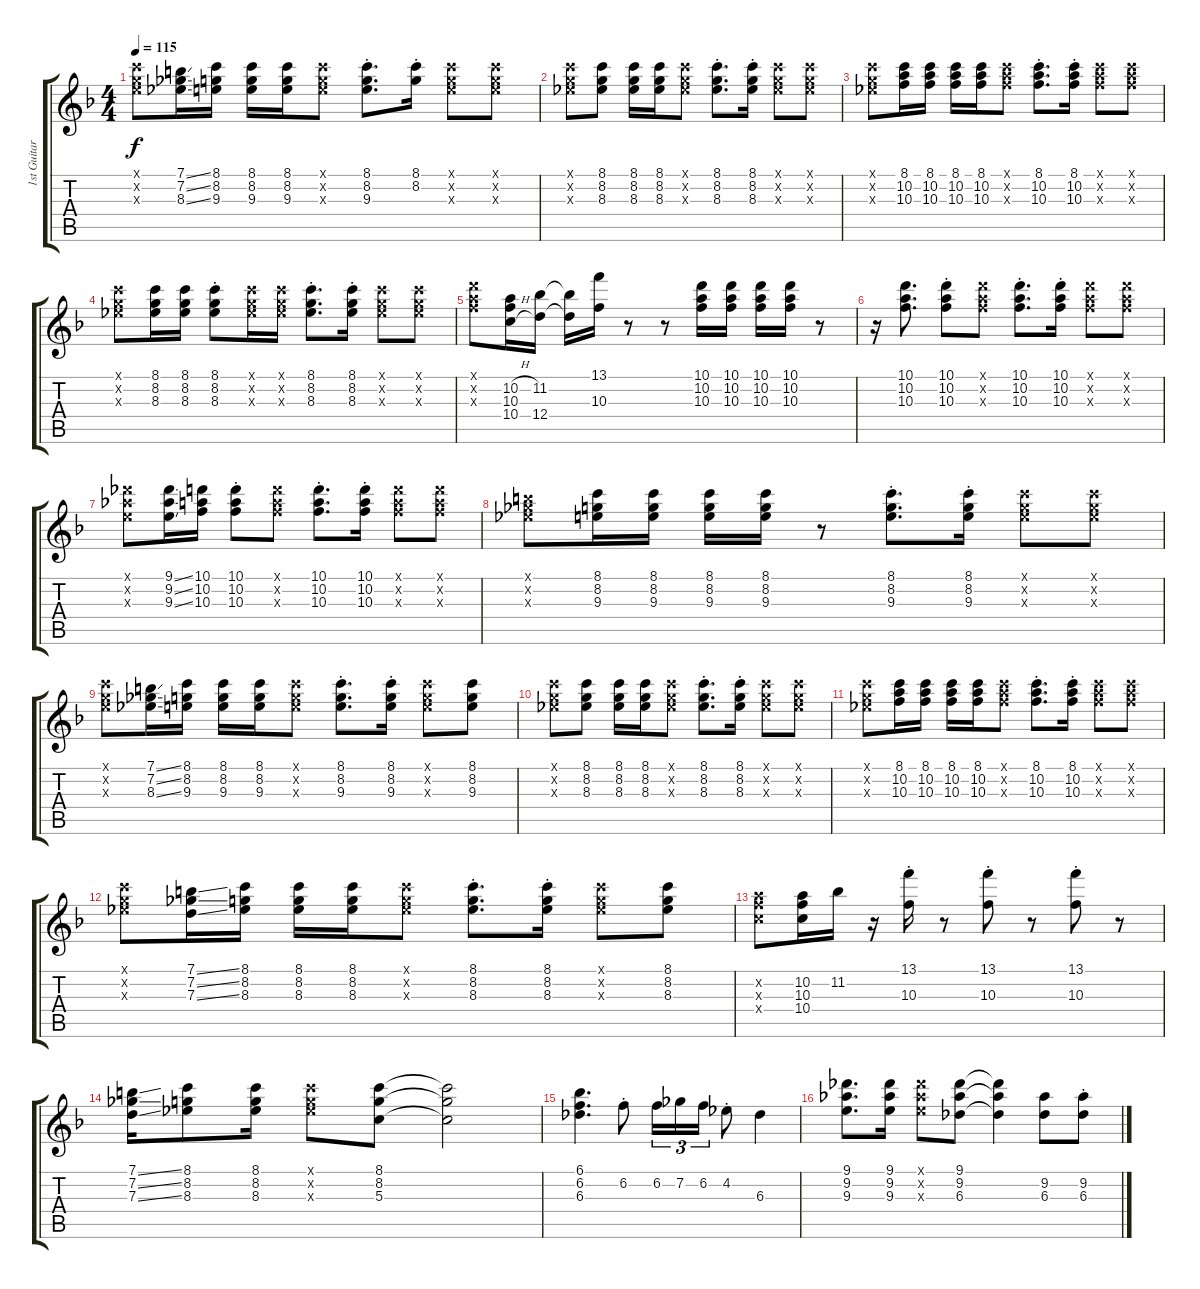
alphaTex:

\track ("1st Guitar" "1st Guitar") {instrument electricguitarjazz}
\staff {score tabs}
\tuning (E4 B3 G3 D3 A2 E2) {hide}
\ts (4 4)
\tempo 115
\clef g2
\ks f
(8.1{x} 8.2{x} 9.3{x}).8{dy f} (7.1{ss} 7.2{ss} 8.3{ss}).16 (8.1 8.2 9.3).16 (8.1 8.2 9.3).16 (8.1 8.2 9.3).16 (8.1{x} 8.2{x} 9.3{x}).8 (8.1 8.2 9.3{st}).8{d} (8.1{st} 8.2).16 (8.1{x} 8.2{x} 9.3{x}).8 (8.1{x} 8.2{x} 9.3{x}).8 |
(8.1{x} 8.2{x} 8.3{x}).8 (8.1 8.2 8.3).8 (8.1 8.2 8.3).16 (8.1 8.2 8.3).16 (8.1{x} 8.2{x} 8.3{x}).8 (8.1 8.2 8.3{st}).8{d} (8.1 8.2 8.3{st}).16 (8.1{x} 8.2{x} 8.3{x}).8 (8.1{x} 8.2{x} 8.3{x}).8 |
(8.1{x} 8.2{x} 8.3{x}).8 (8.1 10.2 10.3).16 (8.1 10.2 10.3).16 (8.1 10.2 10.3).16 (8.1 10.2 10.3).16 (8.1{x} 10.2{x} 10.3{x}).8 (8.1 10.2 10.3{st}).8{d} (8.1 10.2 10.3{st}).16 (8.1{x} 10.2{x} 10.3{x}).8 (8.1{x} 10.2{x} 10.3{x}).8 |
(8.1{x} 8.2{x} 8.3{x}).8 (8.1 8.2 8.3).16 (8.1 8.2 8.3).16 (8.1 8.2{st} 8.3).8 (8.1{x} 8.2{x} 8.3{x}).16 (8.1{x} 8.2{x} 8.3{x}).16 (8.1 8.2{st} 8.3).8{d} (8.1 8.2{st} 8.3).16 (8.1{x} 8.2{x} 8.3{x}).8 (8.1{x} 8.2{x} 8.3{x}).8 |
(10.1{x} 10.2{x} 10.3{x}).8 (10.2{h} 10.3 10.4{h}).16 (11.2 12.4).16 (11.2{t} 12.4{t}).16 (13.1 10.3).16 r.8 r.8 (10.1 10.2 10.3).16 (10.1 10.2 10.3).16 (10.1 10.2 10.3).16 (10.1 10.2 10.3).16 r.8 |
r.16 (10.1 10.2 10.3).8{d} (10.1 10.2{st} 10.3).8 (10.1{x} 10.2{x} 10.3{x}).8 (10.1 10.2 10.3{st}).8{d} (10.1{st} 10.2 10.3).16 (10.1{x} 10.2{x} 10.3{x}).8 (10.1{x} 10.2{x} 10.3{x}).8 |
(9.1{x} 9.2{x} 9.3{x}).8 (9.1{ss} 9.2{ss} 9.3{ss}).16 (10.1 10.2 10.3).16 (10.1 10.2{st} 10.3).8 (10.1{x} 10.2{x} 10.3{x}).8 (10.1 10.2 10.3{st}).8{d} (10.1 10.2 10.3{st}).16 (10.1{x} 10.2{x} 10.3{x}).8 (10.1{x} 10.2{x} 10.3{x}).8 |
(7.1{x} 7.2{x} 8.3{x}).8 (8.1 8.2 9.3).16 (8.1 8.2 9.3).16 (8.1 8.2 9.3).16 (8.1 8.2 9.3).16 r.8 (8.1{st} 8.2 9.3).8{d} (8.1{st} 8.2 9.3).16 (8.1{x} 8.2{x} 9.3{x}).8 (8.1{x} 8.2{x} 9.3{x}).8 |
(8.1{x} 8.2{x} 9.3{x}).8 (7.1{ss} 7.2{ss} 8.3{ss}).16 (8.1 8.2 9.3).16 (8.1 8.2 9.3).16 (8.1 8.2 9.3).16 (8.1{x} 8.2{x} 9.3{x}).8 (8.1 8.2 9.3{st}).8{d} (8.1{st} 8.2 9.3).16 (8.1{x} 8.2{x} 9.3{x}).8 (8.1 8.2 9.3).8 |
(8.1{x} 8.2{x} 8.3{x}).8 (8.1 8.2 8.3).8 (8.1 8.2 8.3).16 (8.1 8.2 8.3).16 (8.1{x} 8.2{x} 8.3{x}).8 (8.1 8.2 8.3{st}).8{d} (8.1 8.2 8.3{st}).16 (8.1{x} 8.2{x} 8.3{x}).8 (8.1{x} 8.2{x} 8.3{x}).8 |
(8.1{x} 8.2{x} 8.3{x}).8 (8.1 10.2 10.3).16 (8.1 10.2 10.3).16 (8.1 10.2 10.3).16 (8.1 10.2 10.3).16 (8.1{x} 10.2{x} 10.3{x}).8 (8.1 10.2 10.3{st}).8{d} (8.1 10.2 10.3{st}).16 (8.1{x} 10.2{x} 10.3{x}).8 (8.1{x} 10.2{x} 10.3{x}).8 |
(8.1{x} 8.2{x} 8.3{x}).8 (7.1{ss} 7.2{ss} 7.3{ss}).16 (8.1 8.2 8.3).16 (8.1 8.2 8.3).16 (8.1 8.2 8.3).16 (8.1{x} 8.2{x} 8.3{x}).8 (8.1{st} 8.2 8.3).8{d} (8.1{st} 8.2 8.3).16 (8.1{x} 8.2{x} 8.3{x}).8 (8.1 8.2 8.3).8 |
(10.2{x} 10.3{x} 10.4{x}).8 (10.2 10.3 10.4).16 11.2.16 r.16 (13.1{st} 10.3).16 r.8 (13.1{st} 10.3).8 r.8 (13.1 10.3{st}).8 r.8 |
(7.1{ss} 7.2{ss} 7.3{ss}).16 (8.1 8.2 8.3).8 (8.1 8.2 8.3).16 (8.1{x} 8.2{x} 8.3{x}).8 (8.1 8.2 5.3).8 (8.1{t} 8.2{t} 5.3{t}).2 |
(6.1 6.2 6.3).4{d} 6.2{st}.8 6.2.16{tu (3 2)} 7.2.16{tu (3 2)} 6.2.16{tu (3 2)} 4.2{st}.8 6.3.4 |
(9.1 9.2 9.3).8{d} (9.1 9.2 9.3).16 (9.1{x} 9.2{x} 9.3{x}).8 (9.1 9.2 6.3).8 (9.1{t} 9.2{t} 6.3{t}).4 (9.2 6.3).8 (9.2 6.3{st}).8
